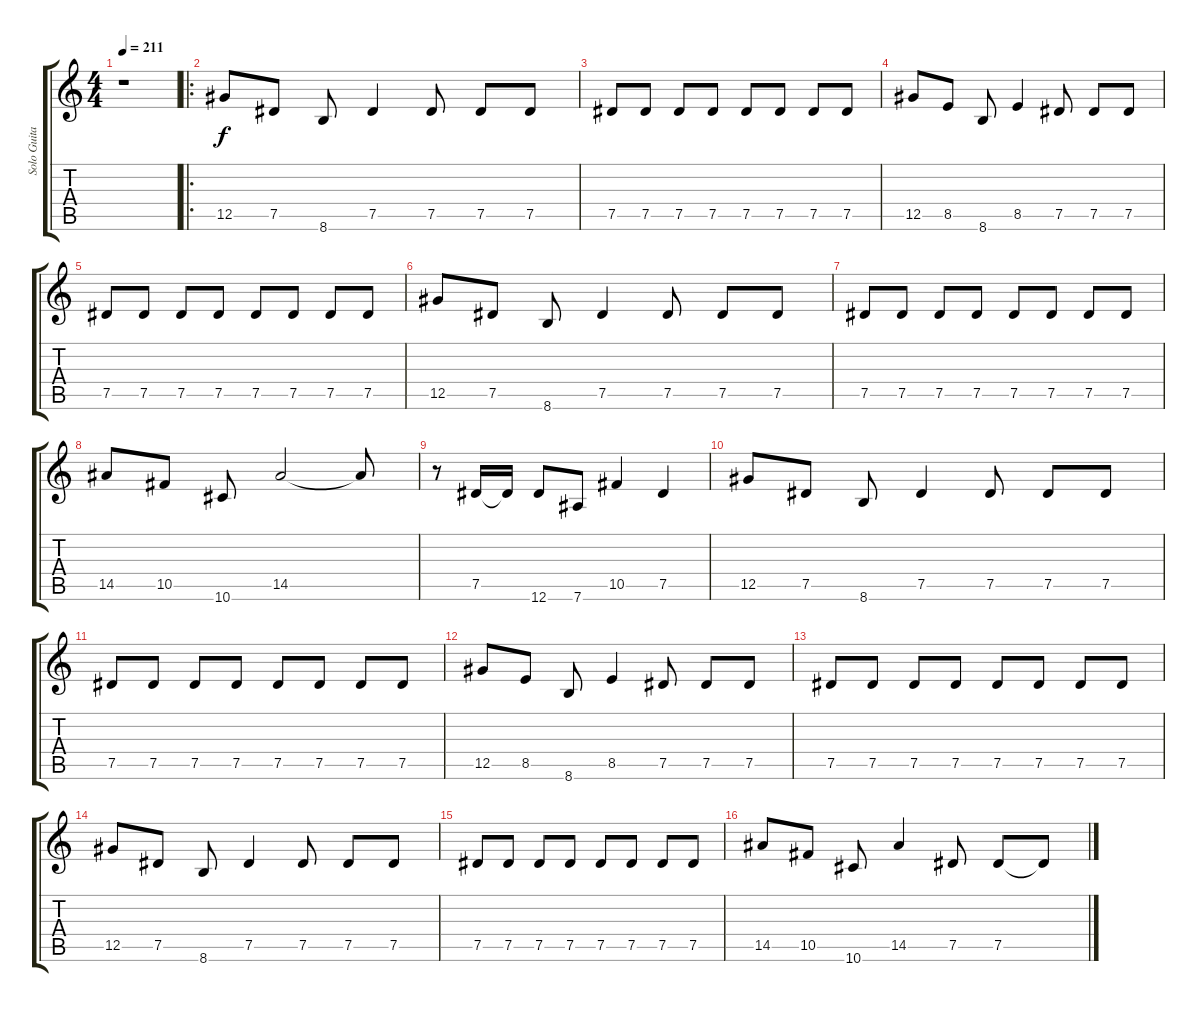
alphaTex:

\track ("Solo Guitar 2" "Solo Guita") {instrument distortionguitar}
\staff {score tabs}
\tuning (Eb4 Bb3 Gb3 Db3 Ab2 Eb2) {hide}
\ts (4 4)
\tempo 211
\clef g2
\ks c
r.1{dy f} |
\ro
12.5.8{volume 12} 7.5.8 8.6.8 7.5.4 7.5.8 7.5.8 7.5.8 |
7.5.8 7.5.8 7.5.8 7.5.8 7.5.8 7.5.8 7.5.8 7.5.8 |
12.5.8 8.5.8 8.6.8 8.5.4 7.5.8 7.5.8 7.5.8 |
7.5.8 7.5.8 7.5.8 7.5.8 7.5.8 7.5.8 7.5.8 7.5.8 |
12.5.8 7.5.8 8.6.8 7.5.4 7.5.8 7.5.8 7.5.8 |
7.5.8 7.5.8 7.5.8 7.5.8 7.5.8 7.5.8 7.5.8 7.5.8 |
14.5.8 10.5.8 10.6.8 14.5.2 14.5{t}.8 |
r.8 7.5.16 7.5{t}.16 12.6.8 7.6.8 10.5.4 7.5.4 |
12.5.8 7.5.8 8.6.8 7.5.4 7.5.8 7.5.8 7.5.8 |
7.5.8 7.5.8 7.5.8 7.5.8 7.5.8 7.5.8 7.5.8 7.5.8 |
12.5.8 8.5.8 8.6.8 8.5.4 7.5.8 7.5.8 7.5.8 |
7.5.8 7.5.8 7.5.8 7.5.8 7.5.8 7.5.8 7.5.8 7.5.8 |
12.5.8 7.5.8 8.6.8 7.5.4 7.5.8 7.5.8 7.5.8 |
7.5.8 7.5.8 7.5.8 7.5.8 7.5.8 7.5.8 7.5.8 7.5.8 |
14.5.8 10.5.8 10.6.8 14.5.4 7.5.8 7.5.8 7.5{t}.8
